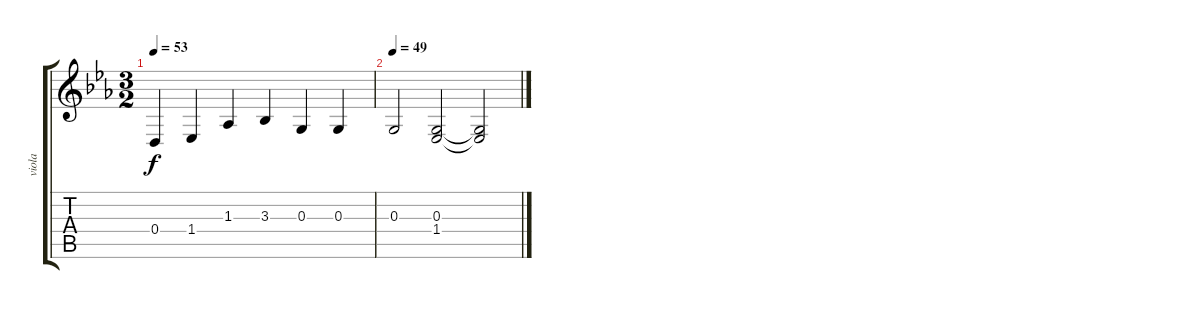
\track ("viola" "viola") {instrument viola}
\staff {score tabs}
\tuning (E4 B3 G3 D3 A2 E2) {hide}
\ts (3 2)
\tempo 53
\clef g2
\ks eb
0.4.4{dy f} 1.4.4 1.3.4 3.3.4 0.3.4 0.3.4 |
\tempo 49
0.3.2 (0.3 1.4).2 (0.3{t} 1.4{t}).2
